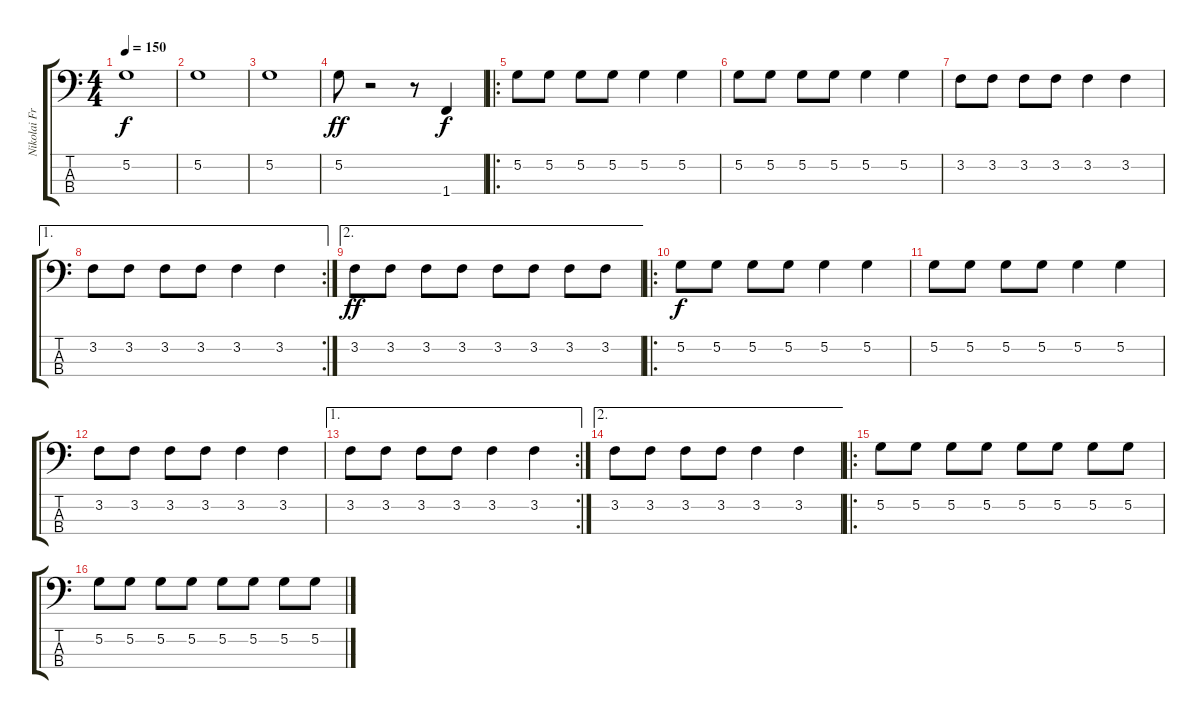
\track ("Nikolai Fraiture" "Nikolai Fr") {instrument electricbasspick}
\staff {score tabs}
\tuning (G2 D2 A1 E1) {hide}
\ts (4 4)
\tempo 150
\clef f4
\ks c
5.2.1{dy f} |
5.2.1 |
5.2.1 |
5.2.8{dy ff} r.2 r.8 1.4.4{dy f} |
\ro
5.2.8 5.2.8 5.2.8 5.2.8 5.2.4 5.2.4 |
5.2.8 5.2.8 5.2.8 5.2.8 5.2.4 5.2.4 |
3.2.8 3.2.8 3.2.8 3.2.8 3.2.4 3.2.4 |
\ae 1
\rc 2
3.2.8 3.2.8 3.2.8 3.2.8 3.2.4 3.2.4 |
\ae 2
3.2.8{dy ff} 3.2.8 3.2.8 3.2.8 3.2.8 3.2.8 3.2.8 3.2.8 |
\ro
5.2.8{dy f} 5.2.8 5.2.8 5.2.8 5.2.4 5.2.4 |
5.2.8 5.2.8 5.2.8 5.2.8 5.2.4 5.2.4 |
3.2.8 3.2.8 3.2.8 3.2.8 3.2.4 3.2.4 |
\ae 1
\rc 2
3.2.8 3.2.8 3.2.8 3.2.8 3.2.4 3.2.4 |
\ae 2
3.2.8 3.2.8 3.2.8 3.2.8 3.2.4 3.2.4 |
\ro
5.2.8 5.2.8 5.2.8 5.2.8 5.2.8 5.2.8 5.2.8 5.2.8 |
5.2.8 5.2.8 5.2.8 5.2.8 5.2.8 5.2.8 5.2.8 5.2.8
